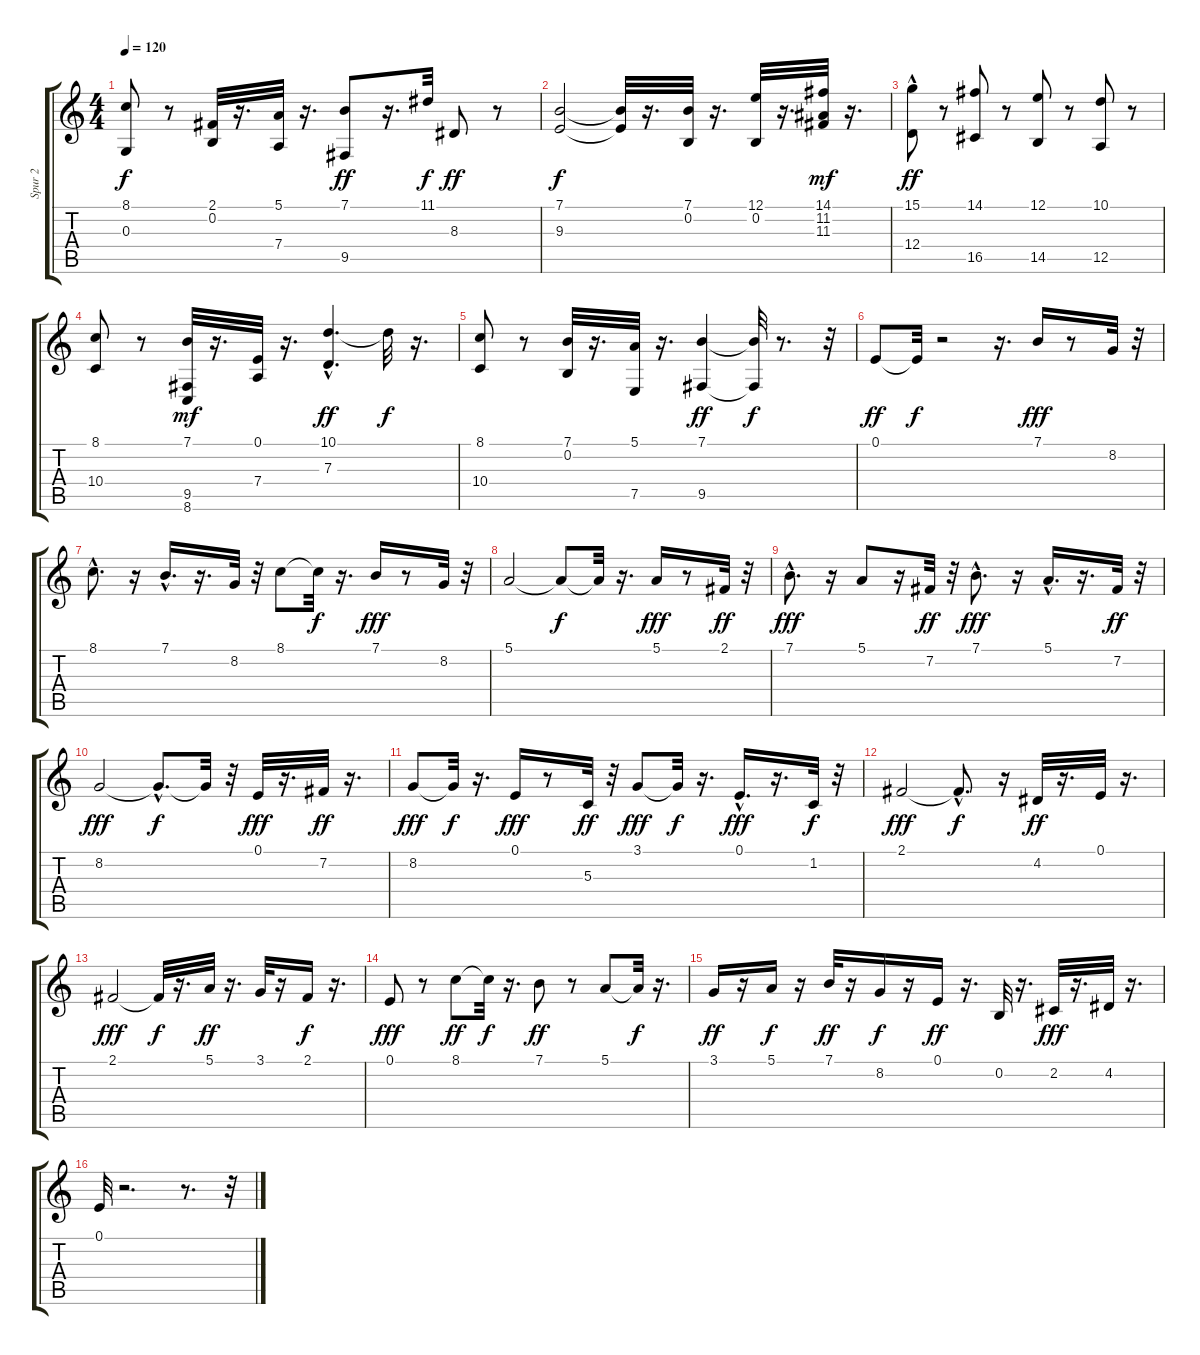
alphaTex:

\track ("Spur 2" "Spur 2") {instrument trumpet}
\staff {score tabs}
\tuning (E4 B3 G3 D3 A2 E2) {hide}
\ts (4 4)
\tempo 120
\clef g2
\ks c
(8.1 0.3).8{dy f} r.8 (2.1 0.2).32 r.16{d} (5.1 7.4).32 r.16{d} (7.1 9.5).8{dy ff} r.16{d} 11.1.32{dy f} 8.3.8{dy ff} r.8 |
(7.1 9.3).2{dy f} (7.1{t} 9.3{t}).32 r.16{d} (7.1 0.2).32 r.16{d} (12.1 0.2).32 r.16{d} (14.1 11.2 11.3).32{dy mf} r.16{d} |
(15.1 12.4{hac}).8{dy ff} r.8 (14.1 16.5).8 r.8 (12.1 14.5).8 r.8 (10.1 12.5).8 r.8 |
(8.1 10.4).8 r.8 (7.1 9.5 8.6).32{dy mf} r.16{d} (0.1 7.4).32 r.16{d} (10.1{hac} 7.3{hac}).4{d dy ff} 10.1{t}.32{dy f} r.16{d} |
(8.1 10.4).8 r.8 (7.1 0.2).32 r.16{d} (5.1 7.5).32 r.16{d} (7.1 9.5).4{dy ff} (7.1{t} 9.5{t}).32{dy f} r.8{d} r.32 |
0.1.8{dy ff} 0.1{t}.32{dy f} r.2 r.16{d} 7.1.16{dy fff instrument trumpet} r.8 8.2.32 r.32 |
8.1{hac}.8{d} r.16 7.1{hac}.16{d} r.16{d} 8.2.32 r.32 8.1.8 8.1{t}.32{dy f} r.16{d} 7.1.16{dy fff} r.8 8.2.32 r.32 |
5.1.2 5.1{t}.8{dy f} 5.1{t}.32 r.16{d} 5.1.16{dy fff} r.8 2.1.32{dy ff} r.32 |
7.1{hac}.8{d dy fff} r.16 5.1.8 r.16 7.2.32{dy ff} r.32 7.1{hac}.8{d dy fff} r.16 5.1{hac}.16{d} r.16{d} 7.2.32{dy ff} r.32 |
8.2.2{dy fff} 8.2{hac t}.8{d dy f} 8.2{t}.32 r.32 0.1.32{dy fff} r.16{d} 7.2.32{dy ff} r.16{d} |
8.2.8{dy fff} 8.2{t}.32{dy f} r.16{d} 0.1.16{dy fff} r.8 5.3.32{dy ff} r.32 3.1.8{dy fff} 3.1{t}.32{dy f} r.16{d} 0.1{hac}.16{d dy fff} r.16{d} 1.2.32{dy f} r.32 |
2.1.2{dy fff} 2.1{hac t}.8{d dy f} r.16 4.2.32{dy ff} r.16{d} 0.1.32 r.16{d} |
2.1.2{dy fff} 2.1{t}.32{dy f} r.16{d} 5.1.32{dy ff} r.16{d} 3.1.32 r.16 2.1.16{dy f} r.16{d} |
0.1.8{dy fff} r.8 8.1.8{dy ff} 8.1{t}.32{dy f} r.16{d} 7.1.8{dy ff} r.8 5.1.8 5.1{t}.32{dy f} r.16{d} |
3.1.16{dy ff} r.16 5.1.16{dy f} r.16 7.1.32{dy ff} r.16 8.2.16{dy f} r.16 0.1.16{dy ff} r.16{d} 0.2.32 r.16{d} 2.2.32{dy fff} r.16{d} 4.2.32 r.16{d} |
0.1.32 r.2{d} r.8{d} r.32
